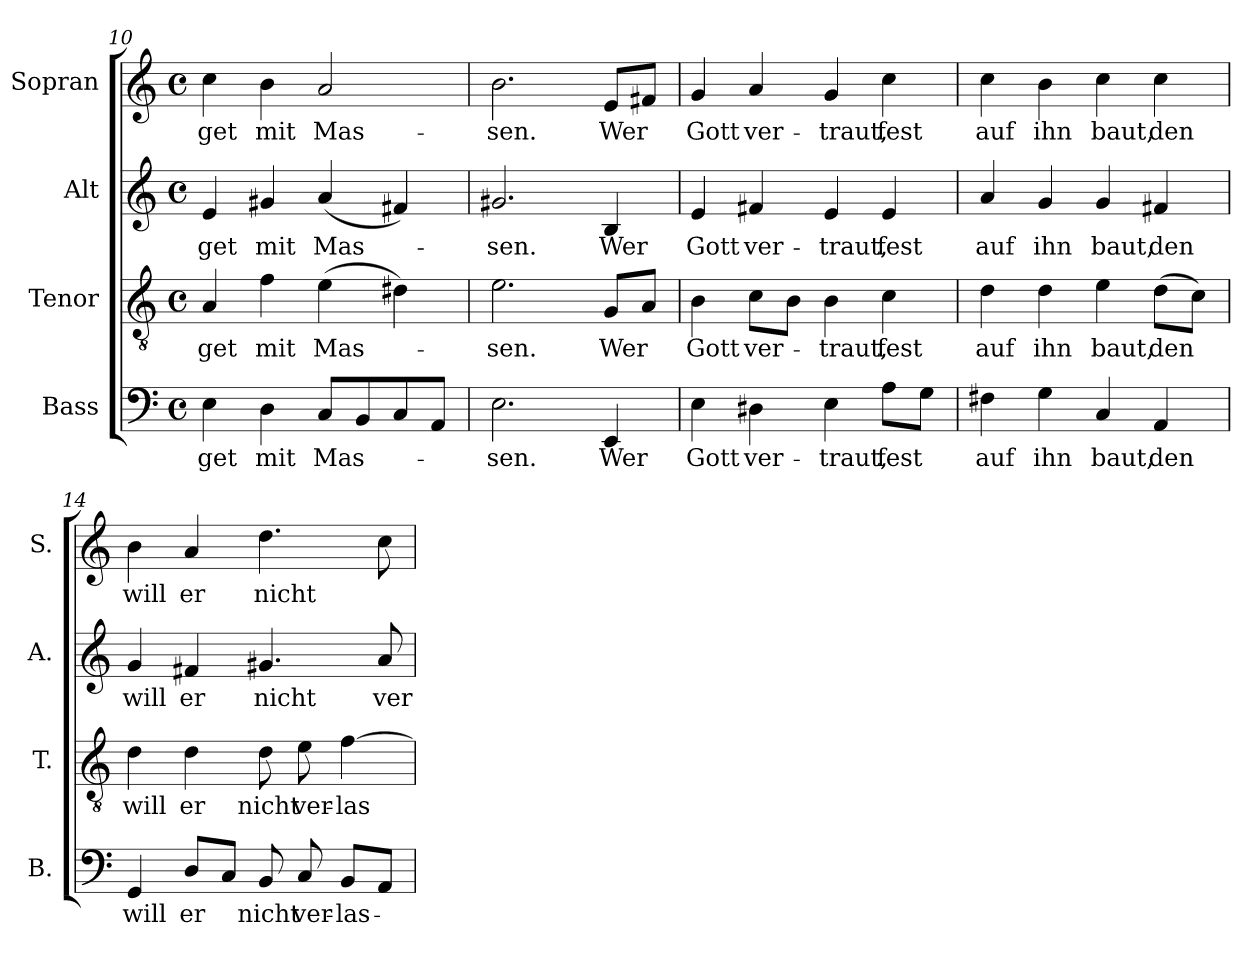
**kern	**text	**kern	**text	**kern	**text	**kern	**text
*part4	*part4	*part3	*part3	*part2	*part2	*part1	*part1
*staff4	*staff4	*staff3	*staff3	*staff2	*staff2	*staff1	*staff1
*I"Bass	*	*I"Tenor	*	*I"Alt	*	*I"Sopran	*
*I'B.	*	*I'T.	*	*I'A.	*	*I'S.	*
*clefF4	*	*clefGv2	*	*clefG2	*	*clefG2	*
*	*	*ITrd7c12	*	*	*	*	*
*k[]	*	*k[]	*	*k[]	*	*k[]	*
*C:	*	*C:	*	*C:	*	*C:	*
*M4/4	*	*M4/4	*	*M4/4	*	*M4/4	*
*met(c)	*	*met(c)	*	*met(c)	*	*met(c)	*
=10	=10	=10	=10	=10	=10	=10	=10
!	!LO:LY:b:color=#000000	!	!	!	!	!	!
!	!	!	!LO:LY:b:color=#000000	!	!	!	!
!	!	!	!	!	!LO:LY:b:color=#000000	!	!
!	!	!	!	!	!	!	!LO:LY:b:color=#000000
4Ei\	-get	4AAi/	-get	4ei/	-get	4cci\	-get
!	!LO:LY:b:color=#000000	!	!	!	!	!	!
!	!	!	!LO:LY:b:color=#000000	!	!	!	!
!	!	!	!	!	!LO:LY:b:color=#000000	!	!
!	!	!	!	!	!	!	!LO:LY:b:color=#000000
4Di\	mit	4Fi\	mit	4g#Xi/	mit	4bi\	mit
!	!LO:LY:b:color=#000000	!	!	!	!	!	!
!	!	!	!LO:LY:b:color=#000000	!	!	!	!
!	!	!	!	!	!LO:LY:b:color=#000000	!	!
!	!	!	!	!	!	!	!LO:LY:b:color=#000000
8Ci/L	Mas-	(4Ei\	Mas-	(4ai/	Mas-	2ai/	Mas-
8BBi/	.	.	.	.	.	.	.
8Ci/	.	4D#Xi\)	.	4f#Xi/)	.	.	.
8AAi/J	.	.	.	.	.	.	.
=11	=11	=11	=11	=11	=11	=11	=11
!	!LO:LY:b:color=#000000	!	!	!	!	!	!
!	!	!	!LO:LY:b:color=#000000	!	!	!	!
!	!	!	!	!	!LO:LY:b:color=#000000	!	!
!	!	!	!	!	!	!	!LO:LY:b:color=#000000
2.Ei\	-sen.	2.Ei\	-sen.	2.g#Xi/	-sen.	2.bZi\	-sen.
!	!LO:LY:b:color=#000000	!	!	!	!	!	!
!	!	!	!LO:LY:b:color=#000000	!	!	!	!
!	!	!	!	!	!LO:LY:b:color=#000000	!	!
!	!	!	!	!	!	!	!LO:LY:b:color=#000000
4EEi/	Wer	8GGi/L	Wer	4Bi/	Wer	8ei/L	Wer
.	.	8AAi/J	.	.	.	8f#Xi/J	.
=12	=12	=12	=12	=12	=12	=12	=12
!	!LO:LY:b:color=#000000	!	!	!	!	!	!
!	!	!	!LO:LY:b:color=#000000	!	!	!	!
!	!	!	!	!	!LO:LY:b:color=#000000	!	!
!	!	!	!	!	!	!	!LO:LY:b:color=#000000
4Ei\	Gott	4BBi\	Gott	4ei/	Gott	4gi/	Gott
!	!LO:LY:b:color=#000000	!	!	!	!	!	!
!	!	!	!LO:LY:b:color=#000000	!	!	!	!
!	!	!	!	!	!LO:LY:b:color=#000000	!	!
!	!	!	!	!	!	!	!LO:LY:b:color=#000000
4D#Xi\	ver-	8Ci\L	ver-	4f#Xi/	ver-	4ai/	ver-
.	.	8BBi\J	.	.	.	.	.
!	!LO:LY:b:color=#000000	!	!	!	!	!	!
!	!	!	!LO:LY:b:color=#000000	!	!	!	!
!	!	!	!	!	!LO:LY:b:color=#000000	!	!
!	!	!	!	!	!	!	!LO:LY:b:color=#000000
4Ei\	-traut,	4BBi\	-traut,	4ei/	-traut,	4gi/	-traut,
!	!LO:LY:b:color=#000000	!	!	!	!	!	!
!	!	!	!LO:LY:b:color=#000000	!	!	!	!
!	!	!	!	!	!LO:LY:b:color=#000000	!	!
!	!	!	!	!	!	!	!LO:LY:b:color=#000000
8Ai\L	fest	4Ci\	fest	4ei/	fest	4cci\	fest
8Gi\J	.	.	.	.	.	.	.
!!LO:LB:g=z
=13	=13	=13	=13	=13	=13	=13	=13
!	!LO:LY:b:color=#000000	!	!	!	!	!	!
!	!	!	!LO:LY:b:color=#000000	!	!	!	!
!	!	!	!	!	!LO:LY:b:color=#000000	!	!
!	!	!	!	!	!	!	!LO:LY:b:color=#000000
4F#Xi\	auf	4Di\	auf	4ai/	auf	4cci\	auf
!	!LO:LY:b:color=#000000	!	!	!	!	!	!
!	!	!	!LO:LY:b:color=#000000	!	!	!	!
!	!	!	!	!	!LO:LY:b:color=#000000	!	!
!	!	!	!	!	!	!	!LO:LY:b:color=#000000
4Gi\	ihn	4Di\	ihn	4gi/	ihn	4bi\	ihn
!	!LO:LY:b:color=#000000	!	!	!	!	!	!
!	!	!	!LO:LY:b:color=#000000	!	!	!	!
!	!	!	!	!	!LO:LY:b:color=#000000	!	!
!	!	!	!	!	!	!	!LO:LY:b:color=#000000
4Ci/	baut,	4Ei\	baut,	4gi/	baut,	4cci\	baut,
!	!LO:LY:b:color=#000000	!	!	!	!	!	!
!	!	!	!LO:LY:b:color=#000000	!	!	!	!
!	!	!	!	!	!LO:LY:b:color=#000000	!	!
!	!	!	!	!	!	!	!LO:LY:b:color=#000000
4AAi/	den	(8Di\L	den	4f#Xi/	den	4cci\	den
.	.	8Ci\J)	.	.	.	.	.
=14	=14	=14	=14	=14	=14	=14	=14
!	!LO:LY:b:color=#000000	!	!	!	!	!	!
!	!	!	!LO:LY:b:color=#000000	!	!	!	!
!	!	!	!	!	!LO:LY:b:color=#000000	!	!
!	!	!	!	!	!	!	!LO:LY:b:color=#000000
4GGi/	will	4Di\	will	4gi/	will	4bi\	will
!	!LO:LY:b:color=#000000	!	!	!	!	!	!
!	!	!	!LO:LY:b:color=#000000	!	!	!	!
!	!	!	!	!	!LO:LY:b:color=#000000	!	!
!	!	!	!	!	!	!	!LO:LY:b:color=#000000
8Di/L	er	4Di\	er	4f#Xi/	er	4ai/	er
8Ci/J	.	.	.	.	.	.	.
!	!LO:LY:b:color=#000000	!	!	!	!	!	!
!	!	!	!LO:LY:b:color=#000000	!	!	!	!
!	!	!	!	!	!LO:LY:b:color=#000000	!	!
!	!	!	!	!	!	!	!LO:LY:b:color=#000000
8BBi/	nicht	8Di\	nicht	4.g#Xi/	nicht	4.ddi\	nicht
!	!LO:LY:b:color=#000000	!	!	!	!	!	!
!	!	!	!LO:LY:b:color=#000000	!	!	!	!
8Ci/	ver-	8Ei\	ver-	.	.	.	.
!	!LO:LY:b:color=#000000	!	!	!	!	!	!
!	!	!	!LO:LY:b:color=#000000	!	!	!	!
8BBi/L	-las-	[>4Fi\	-las-	.	.	.	.
!	!	!	!	!	!LO:LY:b:color=#000000	!	!
8AAi/J	.	.	.	8ai/	ver-	8cci\	.
=	=	=	=	=	=	=	=
*-	*-	*-	*-	*-	*-	*-	*-
